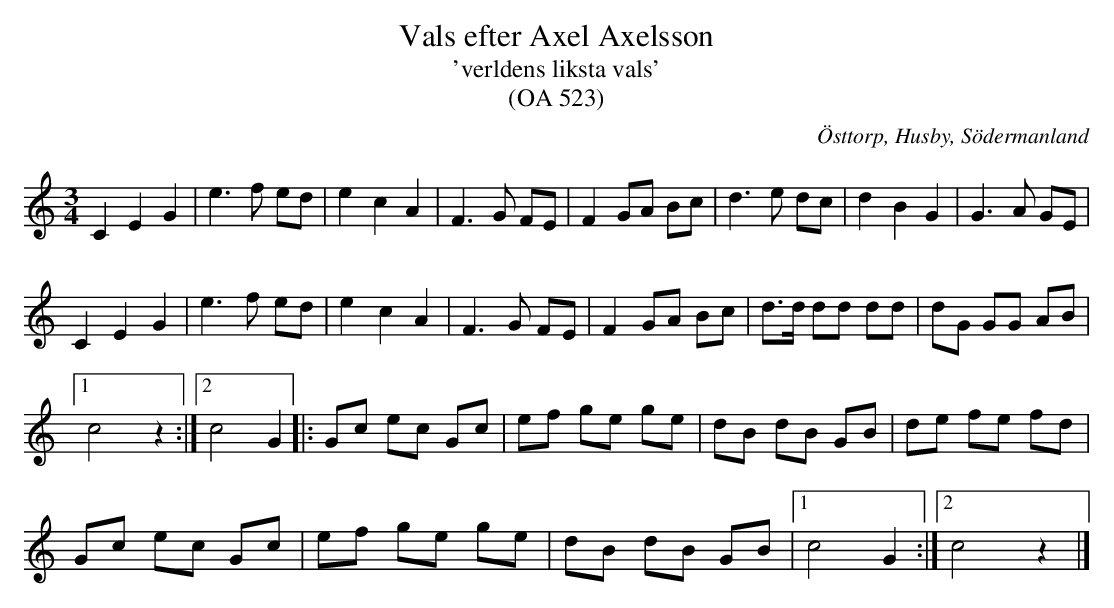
X:1
T:Vals efter Axel Axelsson
T:'verldens liksta vals'
T:(OA 523)
O:Östtorp, Husby, Södermanland
M:3/4
L:1/4
Q:140
K:C
C E G | e3/2 f/ e/d/ | e c A | F3/2 G/ F/E/ |  F G/A/ B/c/ | d3/2 e/ d/c/ | d B G | G3/2 A/ G/E/ |
C E G | e3/2 f/ e/d/ | e c A | F3/2 G/ F/E/ |  F G/A/ B/c/ | d/>d/ d/d/ d/d/ | d/G/ G/G/ A/B/ |1
c2 z :|2  c2 G |: G/c/ e/c/ G/c/ | e/f/ g/e/ g/e/ | d/B/ d/B/ G/B/ |  d/e/ f/e/ f/d/ |
G/c/ e/c/ G/c/ | e/f/ g/e/ g/e/ | d/B/ d/B/ G/B/ |1  c2 G :|2 c2 z |]
